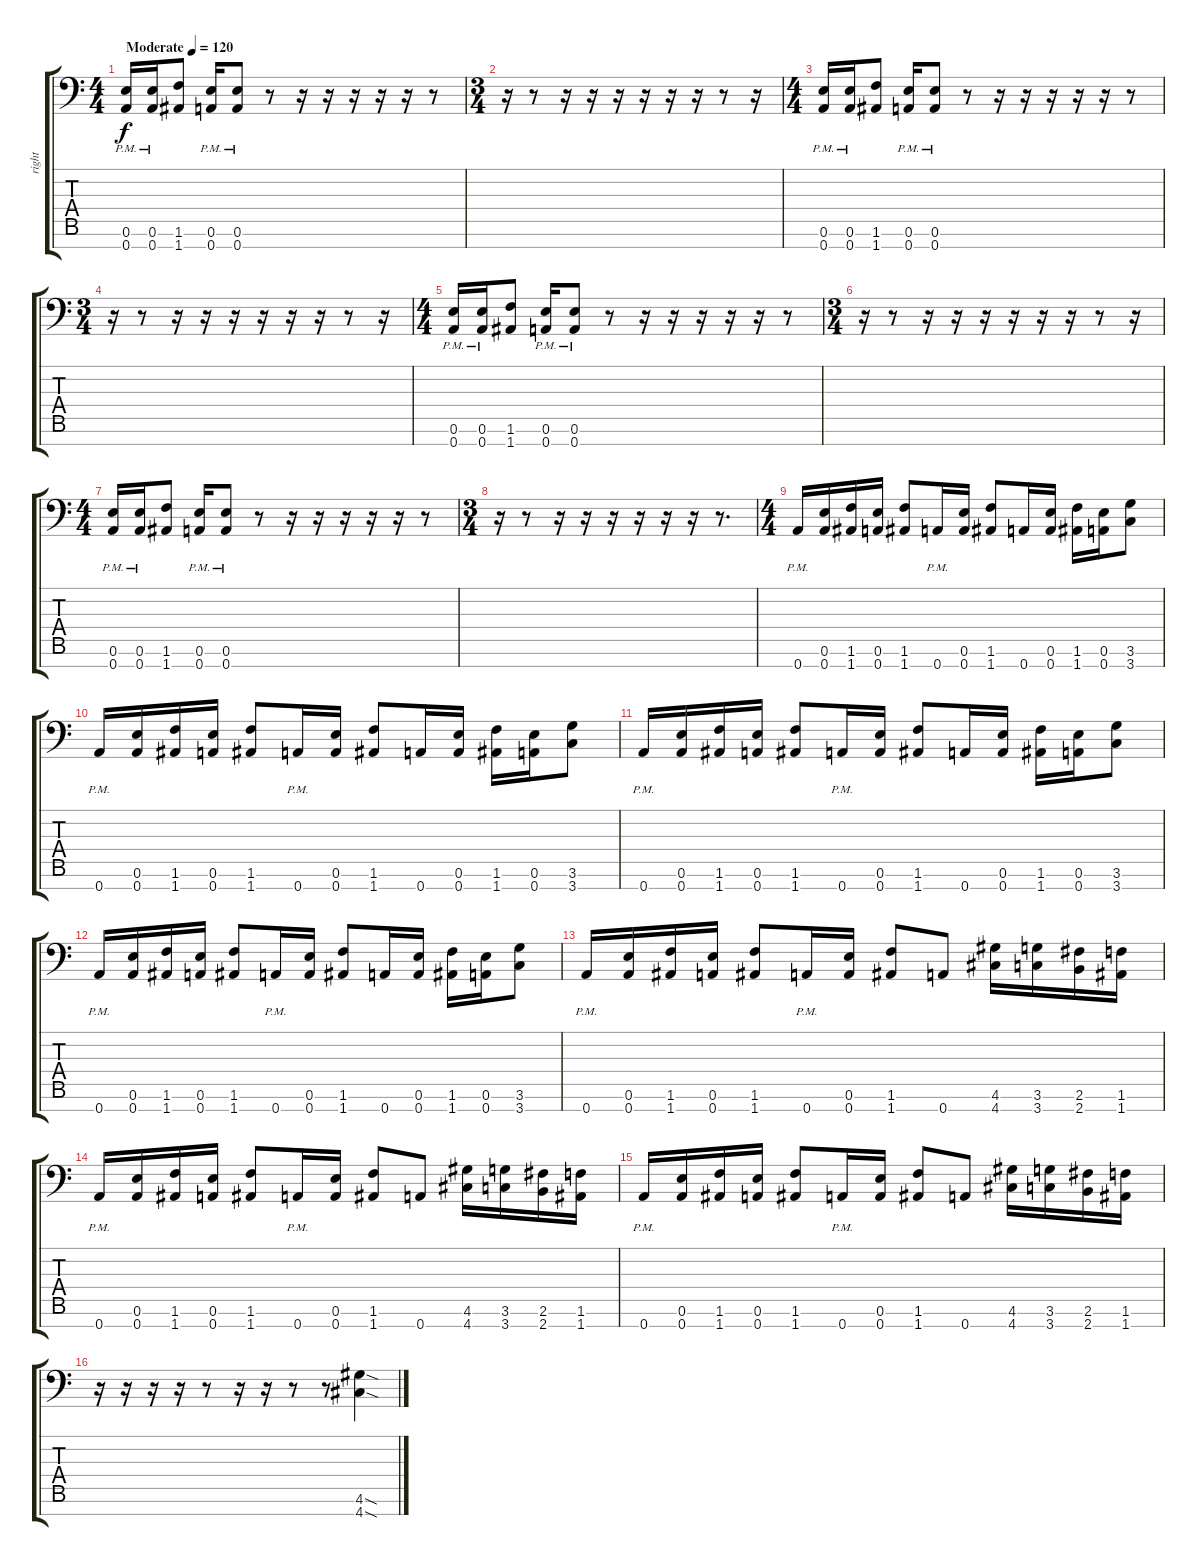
\track ("right" "right") {instrument distortionguitar}
\staff {score tabs}
\tuning (E4 B3 G3 D3 A2 E2 A1) {hide}
\ts (4 4)
\tempo (120 "Moderate")
\clef f4
\ks c
(0.6{pm} 0.7{pm}).16{dy f instrument distortionguitar} (0.6{pm} 0.7{pm}).16 (1.6 1.7).8 (0.6{pm} 0.7{pm}).16 (0.6{pm} 0.7{pm}).8 r.8 r.16 r.16 r.16 r.16 r.16 r.8 |
\ts (3 4)
r.16 r.8 r.16 r.16 r.16 r.16 r.16 r.16 r.8 r.16 |
\ts (4 4)
(0.6{pm} 0.7{pm}).16 (0.6{pm} 0.7{pm}).16 (1.6 1.7).8 (0.6{pm} 0.7{pm}).16 (0.6{pm} 0.7{pm}).8 r.8 r.16 r.16 r.16 r.16 r.16 r.8 |
\ts (3 4)
r.16 r.8 r.16 r.16 r.16 r.16 r.16 r.16 r.8 r.16 |
\ts (4 4)
(0.6{pm} 0.7{pm}).16 (0.6{pm} 0.7{pm}).16 (1.6 1.7).8 (0.6{pm} 0.7{pm}).16 (0.6{pm} 0.7{pm}).8 r.8 r.16 r.16 r.16 r.16 r.16 r.8 |
\ts (3 4)
r.16 r.8 r.16 r.16 r.16 r.16 r.16 r.16 r.8 r.16 |
\ts (4 4)
(0.6{pm} 0.7{pm}).16 (0.6{pm} 0.7{pm}).16 (1.6 1.7).8 (0.6{pm} 0.7{pm}).16 (0.6{pm} 0.7{pm}).8 r.8 r.16 r.16 r.16 r.16 r.16 r.8 |
\ts (3 4)
r.16 r.8 r.16 r.16 r.16 r.16 r.16 r.16 r.8{d} |
\ts (4 4)
0.7{pm}.16 (0.6 0.7).16 (1.6 1.7).16 (0.6 0.7).16 (1.6 1.7).8 0.7{pm}.16 (0.6 0.7).16 (1.6 1.7).8 0.7.16 (0.6 0.7).16 (1.6 1.7).16 (0.6 0.7).16 (3.6 3.7).8 |
0.7{pm}.16 (0.6 0.7).16 (1.6 1.7).16 (0.6 0.7).16 (1.6 1.7).8 0.7{pm}.16 (0.6 0.7).16 (1.6 1.7).8 0.7.16 (0.6 0.7).16 (1.6 1.7).16 (0.6 0.7).16 (3.6 3.7).8 |
0.7{pm}.16 (0.6 0.7).16 (1.6 1.7).16 (0.6 0.7).16 (1.6 1.7).8 0.7{pm}.16 (0.6 0.7).16 (1.6 1.7).8 0.7.16 (0.6 0.7).16 (1.6 1.7).16 (0.6 0.7).16 (3.6 3.7).8 |
0.7{pm}.16 (0.6 0.7).16 (1.6 1.7).16 (0.6 0.7).16 (1.6 1.7).8 0.7{pm}.16 (0.6 0.7).16 (1.6 1.7).8 0.7.16 (0.6 0.7).16 (1.6 1.7).16 (0.6 0.7).16 (3.6 3.7).8 |
0.7{pm}.16 (0.6 0.7).16 (1.6 1.7).16 (0.6 0.7).16 (1.6 1.7).8 0.7{pm}.16 (0.6 0.7).16 (1.6 1.7).8 0.7.8 (4.6 4.7).16 (3.6 3.7).16 (2.6 2.7).16 (1.6 1.7).16 |
0.7{pm}.16 (0.6 0.7).16 (1.6 1.7).16 (0.6 0.7).16 (1.6 1.7).8 0.7{pm}.16 (0.6 0.7).16 (1.6 1.7).8 0.7.8 (4.6 4.7).16 (3.6 3.7).16 (2.6 2.7).16 (1.6 1.7).16 |
0.7{pm}.16 (0.6 0.7).16 (1.6 1.7).16 (0.6 0.7).16 (1.6 1.7).8 0.7{pm}.16 (0.6 0.7).16 (1.6 1.7).8 0.7.8 (4.6 4.7).16 (3.6 3.7).16 (2.6 2.7).16 (1.6 1.7).16 |
r.16 r.16 r.16 r.16 r.8 r.16 r.16 r.8 r.8 (4.6{sod} 4.7{sod}).4
